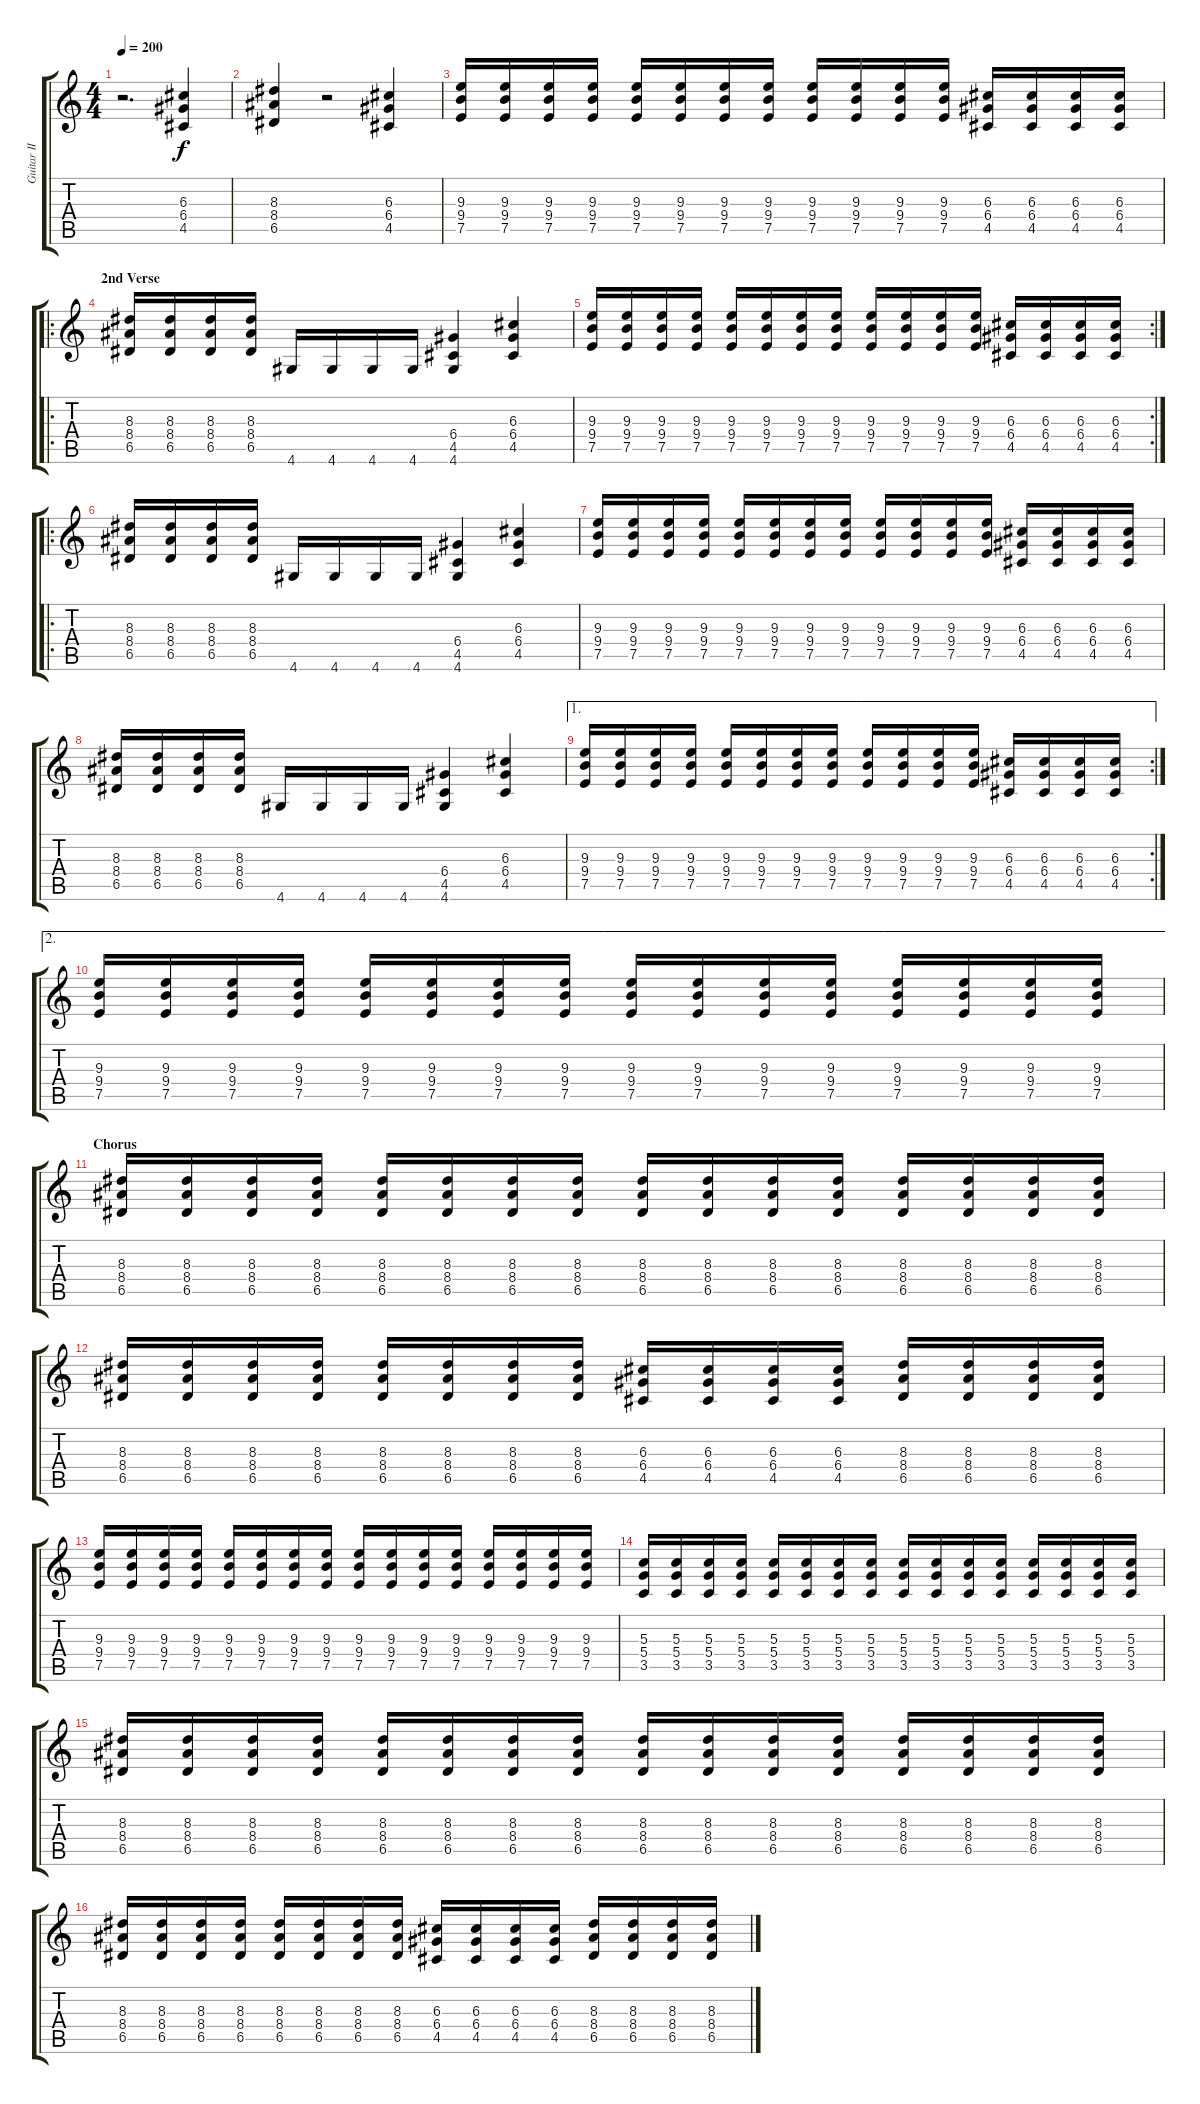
\track ("Guitar II" "Guitar II") {instrument distortionguitar}
\staff {score tabs}
\tuning (E4 B3 G3 D3 A2 E2) {hide}
\ts (4 4)
\tempo 200
\clef g2
\ks c
r.2{d dy f} (6.3 6.4 4.5).4 |
(8.3 8.4 6.5).4 r.2 (6.3 6.4 4.5).4 |
(9.3 9.4 7.5).16 (9.3 9.4 7.5).16 (9.3 9.4 7.5).16 (9.3 9.4 7.5).16 (9.3 9.4 7.5).16 (9.3 9.4 7.5).16 (9.3 9.4 7.5).16 (9.3 9.4 7.5).16 (9.3 9.4 7.5).16 (9.3 9.4 7.5).16 (9.3 9.4 7.5).16 (9.3 9.4 7.5).16 (6.3 6.4 4.5).16 (6.3 6.4 4.5).16 (6.3 6.4 4.5).16 (6.3 6.4 4.5).16 |
\ro
\section ("" "2nd Verse")
(8.3 8.4 6.5).16 (8.3 8.4 6.5).16 (8.3 8.4 6.5).16 (8.3 8.4 6.5).16 4.6.16 4.6.16 4.6.16 4.6.16 (6.4 4.5 4.6).4 (6.3 6.4 4.5).4 |
\rc 2
(9.3 9.4 7.5).16 (9.3 9.4 7.5).16 (9.3 9.4 7.5).16 (9.3 9.4 7.5).16 (9.3 9.4 7.5).16 (9.3 9.4 7.5).16 (9.3 9.4 7.5).16 (9.3 9.4 7.5).16 (9.3 9.4 7.5).16 (9.3 9.4 7.5).16 (9.3 9.4 7.5).16 (9.3 9.4 7.5).16 (6.3 6.4 4.5).16 (6.3 6.4 4.5).16 (6.3 6.4 4.5).16 (6.3 6.4 4.5).16 |
\ro
(8.3 8.4 6.5).16 (8.3 8.4 6.5).16 (8.3 8.4 6.5).16 (8.3 8.4 6.5).16 4.6.16 4.6.16 4.6.16 4.6.16 (6.4 4.5 4.6).4 (6.3 6.4 4.5).4 |
(9.3 9.4 7.5).16 (9.3 9.4 7.5).16 (9.3 9.4 7.5).16 (9.3 9.4 7.5).16 (9.3 9.4 7.5).16 (9.3 9.4 7.5).16 (9.3 9.4 7.5).16 (9.3 9.4 7.5).16 (9.3 9.4 7.5).16 (9.3 9.4 7.5).16 (9.3 9.4 7.5).16 (9.3 9.4 7.5).16 (6.3 6.4 4.5).16 (6.3 6.4 4.5).16 (6.3 6.4 4.5).16 (6.3 6.4 4.5).16 |
(8.3 8.4 6.5).16 (8.3 8.4 6.5).16 (8.3 8.4 6.5).16 (8.3 8.4 6.5).16 4.6.16 4.6.16 4.6.16 4.6.16 (6.4 4.5 4.6).4 (6.3 6.4 4.5).4 |
\ae 1
\rc 2
(9.3 9.4 7.5).16 (9.3 9.4 7.5).16 (9.3 9.4 7.5).16 (9.3 9.4 7.5).16 (9.3 9.4 7.5).16 (9.3 9.4 7.5).16 (9.3 9.4 7.5).16 (9.3 9.4 7.5).16 (9.3 9.4 7.5).16 (9.3 9.4 7.5).16 (9.3 9.4 7.5).16 (9.3 9.4 7.5).16 (6.3 6.4 4.5).16 (6.3 6.4 4.5).16 (6.3 6.4 4.5).16 (6.3 6.4 4.5).16 |
\ae 2
(9.3 9.4 7.5).16 (9.3 9.4 7.5).16 (9.3 9.4 7.5).16 (9.3 9.4 7.5).16 (9.3 9.4 7.5).16 (9.3 9.4 7.5).16 (9.3 9.4 7.5).16 (9.3 9.4 7.5).16 (9.3 9.4 7.5).16 (9.3 9.4 7.5).16 (9.3 9.4 7.5).16 (9.3 9.4 7.5).16 (9.3 9.4 7.5).16 (9.3 9.4 7.5).16 (9.3 9.4 7.5).16 (9.3 9.4 7.5).16 |
\section ("" "Chorus")
(8.3 8.4 6.5).16 (8.3 8.4 6.5).16 (8.3 8.4 6.5).16 (8.3 8.4 6.5).16 (8.3 8.4 6.5).16 (8.3 8.4 6.5).16 (8.3 8.4 6.5).16 (8.3 8.4 6.5).16 (8.3 8.4 6.5).16 (8.3 8.4 6.5).16 (8.3 8.4 6.5).16 (8.3 8.4 6.5).16 (8.3 8.4 6.5).16 (8.3 8.4 6.5).16 (8.3 8.4 6.5).16 (8.3 8.4 6.5).16 |
(8.3 8.4 6.5).16 (8.3 8.4 6.5).16 (8.3 8.4 6.5).16 (8.3 8.4 6.5).16 (8.3 8.4 6.5).16 (8.3 8.4 6.5).16 (8.3 8.4 6.5).16 (8.3 8.4 6.5).16 (6.3 6.4 4.5).16 (6.3 6.4 4.5).16 (6.3 6.4 4.5).16 (6.3 6.4 4.5).16 (8.3 8.4 6.5).16 (8.3 8.4 6.5).16 (8.3 8.4 6.5).16 (8.3 8.4 6.5).16 |
(9.3 9.4 7.5).16 (9.3 9.4 7.5).16 (9.3 9.4 7.5).16 (9.3 9.4 7.5).16 (9.3 9.4 7.5).16 (9.3 9.4 7.5).16 (9.3 9.4 7.5).16 (9.3 9.4 7.5).16 (9.3 9.4 7.5).16 (9.3 9.4 7.5).16 (9.3 9.4 7.5).16 (9.3 9.4 7.5).16 (9.3 9.4 7.5).16 (9.3 9.4 7.5).16 (9.3 9.4 7.5).16 (9.3 9.4 7.5).16 |
(5.3 5.4 3.5).16 (5.3 5.4 3.5).16 (5.3 5.4 3.5).16 (5.3 5.4 3.5).16 (5.3 5.4 3.5).16 (5.3 5.4 3.5).16 (5.3 5.4 3.5).16 (5.3 5.4 3.5).16 (5.3 5.4 3.5).16 (5.3 5.4 3.5).16 (5.3 5.4 3.5).16 (5.3 5.4 3.5).16 (5.3 5.4 3.5).16 (5.3 5.4 3.5).16 (5.3 5.4 3.5).16 (5.3 5.4 3.5).16 |
(8.3 8.4 6.5).16 (8.3 8.4 6.5).16 (8.3 8.4 6.5).16 (8.3 8.4 6.5).16 (8.3 8.4 6.5).16 (8.3 8.4 6.5).16 (8.3 8.4 6.5).16 (8.3 8.4 6.5).16 (8.3 8.4 6.5).16 (8.3 8.4 6.5).16 (8.3 8.4 6.5).16 (8.3 8.4 6.5).16 (8.3 8.4 6.5).16 (8.3 8.4 6.5).16 (8.3 8.4 6.5).16 (8.3 8.4 6.5).16 |
(8.3 8.4 6.5).16 (8.3 8.4 6.5).16 (8.3 8.4 6.5).16 (8.3 8.4 6.5).16 (8.3 8.4 6.5).16 (8.3 8.4 6.5).16 (8.3 8.4 6.5).16 (8.3 8.4 6.5).16 (6.3 6.4 4.5).16 (6.3 6.4 4.5).16 (6.3 6.4 4.5).16 (6.3 6.4 4.5).16 (8.3 8.4 6.5).16 (8.3 8.4 6.5).16 (8.3 8.4 6.5).16 (8.3 8.4 6.5).16
